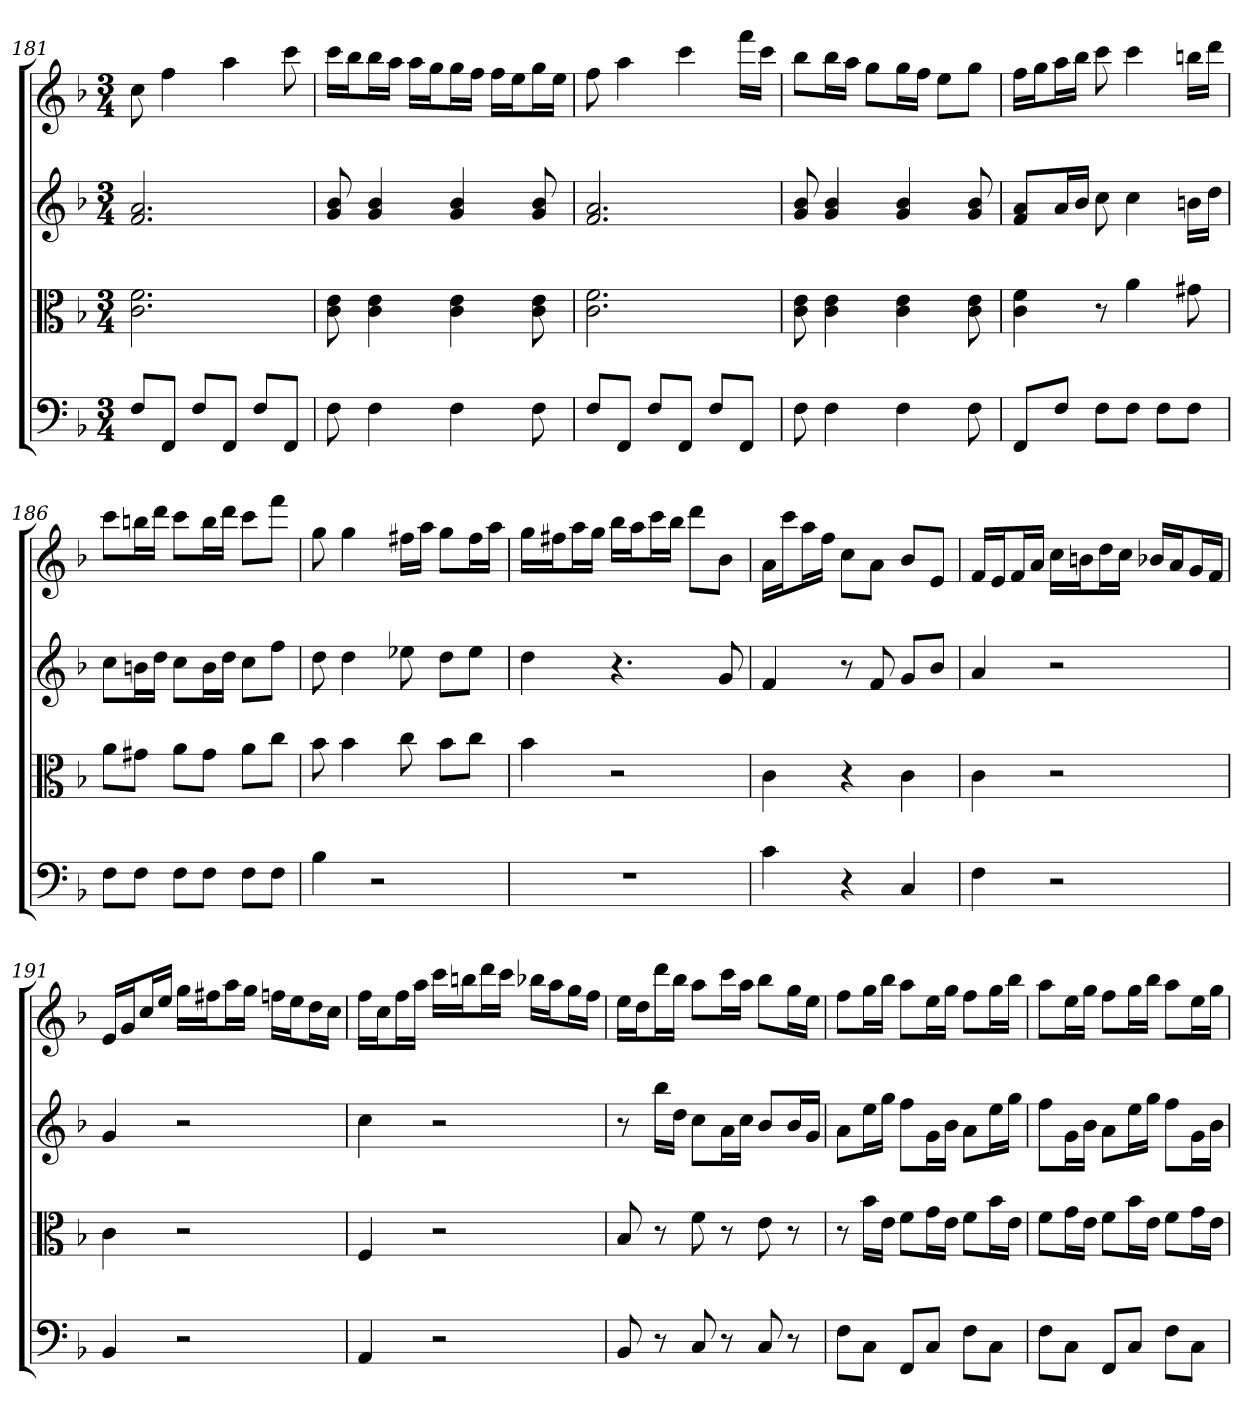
**kern	**kern	**kern	**kern
*part4	*part3	*part2	*part1
*staff4	*staff3	*staff2	*staff1
*clefF4	*clefC3	*	*
*k[b-]	*k[b-]	*k[b-]	*k[b-]
*F:	*F:	*F:	*F:
*M3/4	*M3/4	*M3/4	*M3/4
=181	=181	=181	=181
8F/L	2.c 2.f	2.f 2.a	8cc
8FF/J	.	.	4ff
8F/L	.	.	.
8FF/J	.	.	4aa
8F/L	.	.	.
8FF/J	.	.	8ccc
=182	=182	=182	=182
8F	8c 8e	8g 8b-	16cccLL
.	.	.	16bb-J
4F	4c 4e	4g 4b-	16bb-L
.	.	.	16aaJJ
.	.	.	16aaLL
.	.	.	16ggJ
4F	4c 4e	4g 4b-	16ggL
.	.	.	16ffJJ
.	.	.	16ffLL
.	.	.	16eeJ
8F	8c 8e	8g 8b-	16ggL
.	.	.	16eeJJ
=183	=183	=183	=183
8F/L	2.c 2.f	2.f 2.a	8ff
8FF/J	.	.	4aa
8F/L	.	.	.
8FF/J	.	.	4ccc
8F/L	.	.	.
8FF/J	.	.	16fffLL
.	.	.	16cccJJ
=184	=184	=184	=184
8F	8c 8e	8g 8b-	8bb-L
4F	4c 4e	4g 4b-	16bb-L
.	.	.	16aaJJ
.	.	.	8ggL
4F	4c 4e	4g 4b-	16ggL
.	.	.	16ffJJ
.	.	.	8eeL
8F	8c 8e	8g 8b-	8ggJ
=185	=185	=185	=185
8FF/L	4c 4f	8f 8aL	16ffLL
.	.	.	16ggJ
8F/J	.	16aL	16aaL
.	.	16b-JJ	16bb-JJ
8F\L	8r	8cc	8ccc
8F\J	4a	4cc	4ccc
8F\L	.	.	.
8F\J	8g#X	16bnLL	16bbnLL
.	.	16ddJJ	16dddJJ
=186	=186	=186	=186
8F\L	8a\L	8ccL	8cccL
8F\J	8g#X\J	16bnL	16bbnL
.	.	16ddJJ	16dddJJ
8F\L	8a\L	8ccL	8cccL
8F\J	8g#\J	16bL	16bbL
.	.	16ddJJ	16dddJJ
8F\L	8a\L	8ccL	8cccL
8F\J	8cc\J	8ffJ	8fffJ
=187	=187	=187	=187
4B-	8b-	8dd	8gg
.	4b-	4dd	4gg
2r	.	.	.
.	8cc	8ee-X	16ff#XLL
.	.	.	16aaJJ
.	8b-\L	8ddL	8ggL
.	8cc\J	8ee-J	16ff#L
.	.	.	16aaJJ
=188	=188	=188	=188
2.r	4b-	4dd	16ggLL
.	.	.	16ff#XJ
.	.	.	16aaL
.	.	.	16ggJJ
.	2r	4.r	16bb-LL
.	.	.	16aaJ
.	.	.	16cccL
.	.	.	16bb-JJ
.	.	.	8dddL
.	.	8g	8b-J
=189	=189	=189	=189
4c	4c	4f	16aLL
.	.	.	16cccJ
.	.	.	16aaL
.	.	.	16ffJJ
4r	4r	8r	8ccL
.	.	8f	8aJ
4C	4c	8gL	8b-L
.	.	8b-J	8eJ
=190	=190	=190	=190
4F	4c	4a	16fLL
.	.	.	16eJ
.	.	.	16fL
.	.	.	16aJJ
2r	2r	2r	16ccLL
.	.	.	16bnJ
.	.	.	16ddL
.	.	.	16ccJJ
.	.	.	16b-XLL
.	.	.	16aJ
.	.	.	16gL
.	.	.	16fJJ
=191	=191	=191	=191
4BB-	4c	4g	16eLL
.	.	.	16gJ
.	.	.	16ccL
.	.	.	16eeJJ
2r	2r	2r	16ggLL
.	.	.	16ff#XJ
.	.	.	16aaL
.	.	.	16ggJJ
.	.	.	16ffnLL
.	.	.	16eeJ
.	.	.	16ddL
.	.	.	16ccJJ
=192	=192	=192	=192
4AA	4F	4cc	16ffLL
.	.	.	16ccJ
.	.	.	16ffL
.	.	.	16aaJJ
2r	2r	2r	16cccLL
.	.	.	16bbnJ
.	.	.	16dddL
.	.	.	16cccJJ
.	.	.	16bb-XLL
.	.	.	16aaJ
.	.	.	16ggL
.	.	.	16ffJJ
=193	=193	=193	=193
8BB-	8B-	8r	16eeLL
.	.	.	16ddJ
8r	8r	16bb-LL	16dddL
.	.	16ddJJ	16bb-JJ
8C	8f	8ccL	8aaL
8r	8r	16aL	16cccL
.	.	16ccJJ	16aaJJ
8C	8e	8b-L	8bb-L
8r	8r	16b-L	16ggL
.	.	16gJJ	16eeJJ
=194	=194	=194	=194
8F\L	8r	8aL	8ffL
8C\J	16b-\LL	16eeL	16ggL
.	16e\JJ	16ggJJ	16bb-JJ
8FF/L	8f\L	8ffL	8aaL
8C/J	16g\L	16gL	16eeL
.	16e\JJ	16b-JJ	16ggJJ
8F\L	8f\L	8aL	8ffL
8C\J	16b-\L	16eeL	16ggL
.	16e\JJ	16ggJJ	16bb-JJ
=195	=195	=195	=195
8F\L	8f\L	8ffL	8aaL
8C\J	16g\L	16gL	16eeL
.	16e\JJ	16b-JJ	16ggJJ
8FF/L	8f\L	8aL	8ffL
8C/J	16b-\L	16eeL	16ggL
.	16e\JJ	16ggJJ	16bb-JJ
8F\L	8f\L	8ffL	8aaL
8C\J	16g\L	16gL	16eeL
.	16e\JJ	16b-JJ	16ggJJ
=	=	=	=
*-	*-	*-	*-
